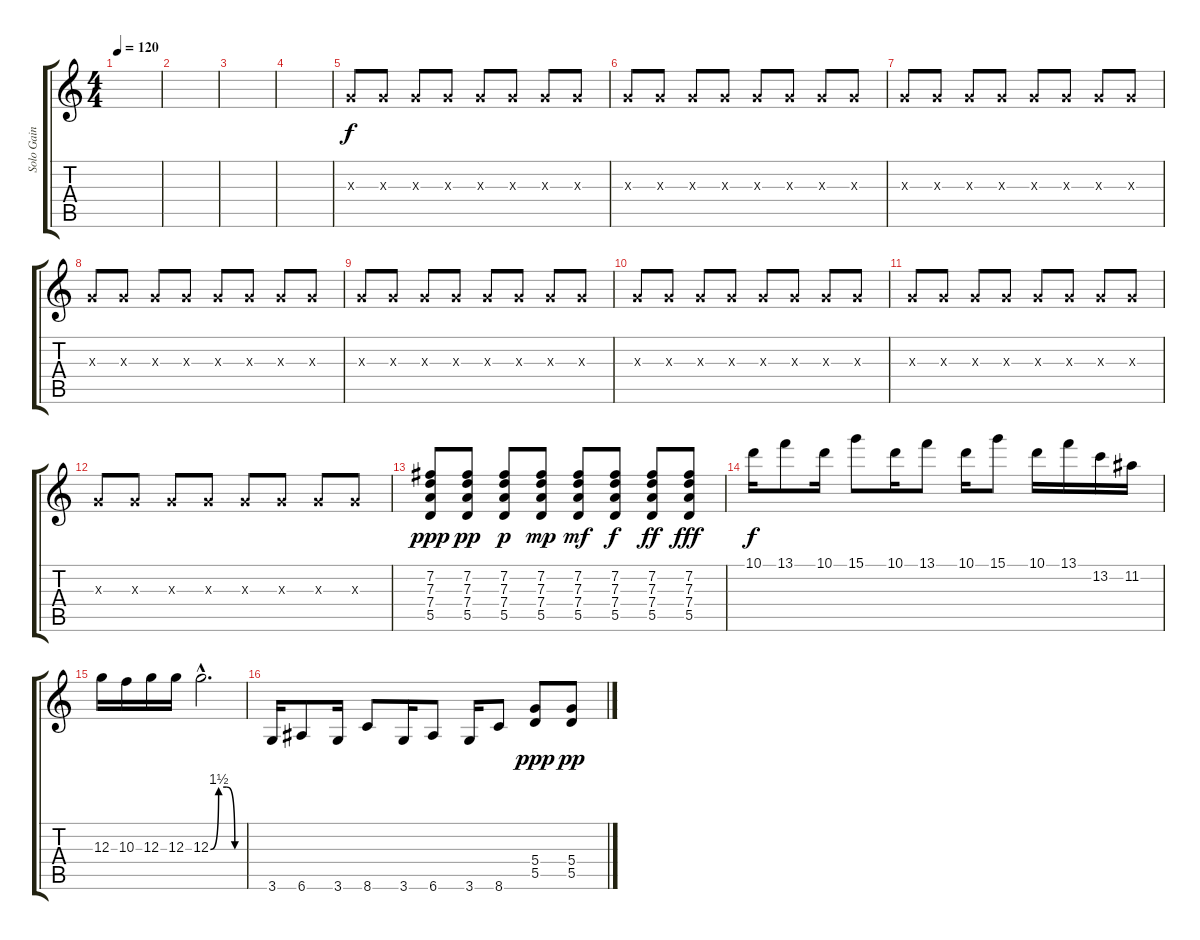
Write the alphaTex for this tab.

\track ("Solo Gain" "Solo Gain") {instrument overdrivenguitar}
\staff {score tabs}
\tuning (E4 B3 G3 D3 A2 E2) {hide}
\ts (4 4)
\tempo 120
\clef g2
\ks c
|
|
|
|
0.3{x}.8 0.3{x}.8 0.3{x}.8 0.3{x}.8 0.3{x}.8 0.3{x}.8 0.3{x}.8 0.3{x}.8 |
0.3{x}.8 0.3{x}.8 0.3{x}.8 0.3{x}.8 0.3{x}.8 0.3{x}.8 0.3{x}.8 0.3{x}.8 |
0.3{x}.8 0.3{x}.8 0.3{x}.8 0.3{x}.8 0.3{x}.8 0.3{x}.8 0.3{x}.8 0.3{x}.8 |
0.3{x}.8 0.3{x}.8 0.3{x}.8 0.3{x}.8 0.3{x}.8 0.3{x}.8 0.3{x}.8 0.3{x}.8 |
0.3{x}.8 0.3{x}.8 0.3{x}.8 0.3{x}.8 0.3{x}.8 0.3{x}.8 0.3{x}.8 0.3{x}.8 |
0.3{x}.8 0.3{x}.8 0.3{x}.8 0.3{x}.8 0.3{x}.8 0.3{x}.8 0.3{x}.8 0.3{x}.8 |
0.3{x}.8 0.3{x}.8 0.3{x}.8 0.3{x}.8 0.3{x}.8 0.3{x}.8 0.3{x}.8 0.3{x}.8 |
0.3{x}.8 0.3{x}.8 0.3{x}.8 0.3{x}.8 0.3{x}.8 0.3{x}.8 0.3{x}.8 0.3{x}.8 |
(7.2 7.3 7.4 5.5).8{dy ppp} (7.2 7.3 7.4 5.5).8{dy pp} (7.2 7.3 7.4 5.5).8{dy p} (7.2 7.3 7.4 5.5).8{dy mp} (7.2 7.3 7.4 5.5).8{dy mf} (7.2 7.3 7.4 5.5).8{dy f} (7.2 7.3 7.4 5.5).8{dy ff} (7.2 7.3 7.4 5.5).8{dy fff} |
10.1.16{dy f} 13.1.8 10.1.16 15.1.8 10.1.16 13.1.8 10.1.16 15.1.8 10.1.16 13.1.16 13.2.16 11.2.16 |
12.3.16 10.3.16 12.3.16 12.3.16 12.3{be (custom 0 0 15 6 30 6 45 0 60 0) hac}.2{d} |
3.6.16 6.6.8 3.6.16 8.6.8 3.6.16 6.6.8 3.6.16 8.6.8 (5.4 5.5).8{dy ppp} (5.4 5.5).8{dy pp}
